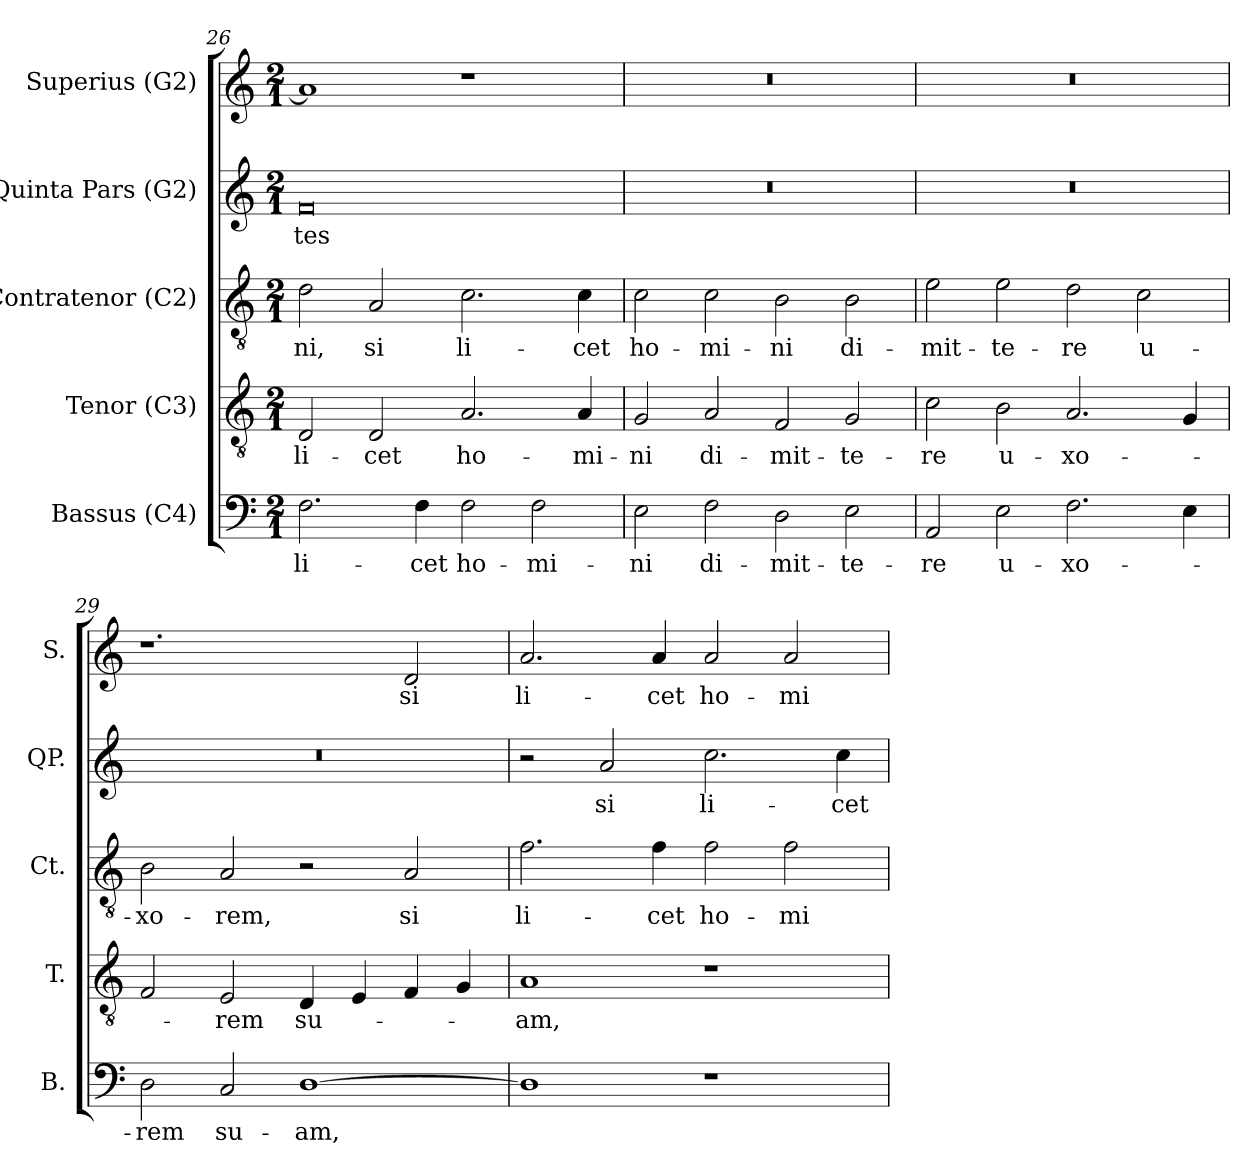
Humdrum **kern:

**kern	**text	**kern	**text	**kern	**text	**kern	**text	**kern	**text
*part5	*part5	*part4	*part4	*part3	*part3	*part2	*part2	*part1	*part1
*staff5	*staff5	*staff4	*staff4	*staff3	*staff3	*staff2	*staff2	*staff1	*staff1
*I"Bassus (C4)	*	*I"Tenor (C3)	*	*I"Contratenor (C2)	*	*I"Quinta Pars (G2)	*	*I"Superius (G2)	*
*I'B.	*	*I'T.	*	*I'Ct.	*	*I'QP.	*	*I'S.	*
*clefF4	*	*clefGv2	*	*clefGv2	*	*clefG2	*	*clefG2	*
*	*	*ITrd7c12	*	*ITrd7c12	*	*ITrd7c12	*	*	*
*k[]	*	*k[]	*	*k[]	*	*k[]	*	*k[]	*
*C:	*	*C:	*	*C:	*	*C:	*	*C:	*
*M2/1	*	*M2/1	*	*M2/1	*	*M2/1	*	*M2/1	*
=26	=26	=26	=26	=26	=26	=26	=26	=26	=26
!	!LO:LY:b:color=#000000	!	!	!	!	!	!	!	!
!	!	!	!LO:LY:b:color=#000000	!	!	!	!	!	!
!	!	!	!	!	!LO:LY:b:color=#000000	!	!	!	!
!	!	!	!	!	!	!	!LO:LY:b:color=#000000	!	!
2.Fi\	li-	2DDi/	li-	2Di\	-ni,	0Fi	-tes	1ai]	.
!	!	!	!LO:LY:b:color=#000000	!	!	!	!	!	!
!	!	!	!	!	!LO:LY:b:color=#000000	!	!	!	!
.	.	2DDi/	-cet	2AAi/	si	.	.	.	.
!	!LO:LY:b:color=#000000	!	!	!	!	!	!	!	!
4Fi\	-cet	.	.	.	.	.	.	.	.
!	!LO:LY:b:color=#000000	!	!	!	!	!	!	!	!
!	!	!	!LO:LY:b:color=#000000	!	!	!	!	!	!
!	!	!	!	!	!LO:LY:b:color=#000000	!	!	!	!
2Fi\	ho-	2.AAi/	ho-	2.Ci\	li-	.	.	1r	.
!	!LO:LY:b:color=#000000	!	!	!	!	!	!	!	!
2Fi\	-mi-	.	.	.	.	.	.	.	.
!	!	!	!LO:LY:b:color=#000000	!	!	!	!	!	!
!	!	!	!	!	!LO:LY:b:color=#000000	!	!	!	!
.	.	4AAi/	-mi-	4Ci\	-cet	.	.	.	.
=27	=27	=27	=27	=27	=27	=27	=27	=27	=27
!	!LO:LY:b:color=#000000	!	!	!	!	!	!	!	!
!	!	!	!LO:LY:b:color=#000000	!	!	!	!	!	!
!	!	!	!	!	!LO:LY:b:color=#000000	!LO:N:vis=1	!	!LO:N:vis=1	!
2Ei\	-ni	2GGi/	-ni	2Ci\	ho-	0r	.	0r	.
!	!LO:LY:b:color=#000000	!	!	!	!	!	!	!	!
!	!	!	!LO:LY:b:color=#000000	!	!	!	!	!	!
!	!	!	!	!	!LO:LY:b:color=#000000	!	!	!	!
2Fi\	di-	2AAi/	di-	2Ci\	-mi-	.	.	.	.
!	!LO:LY:b:color=#000000	!	!	!	!	!	!	!	!
!	!	!	!LO:LY:b:color=#000000	!	!	!	!	!	!
!	!	!	!	!	!LO:LY:b:color=#000000	!	!	!	!
2Di\	-mit-	2FFi/	-mit-	2BBi\	-ni	.	.	.	.
!	!LO:LY:b:color=#000000	!	!	!	!	!	!	!	!
!	!	!	!LO:LY:b:color=#000000	!	!	!	!	!	!
!	!	!	!	!	!LO:LY:b:color=#000000	!	!	!	!
2Ei\	-te-	2GGi/	-te-	2BBi\	di-	.	.	.	.
=28	=28	=28	=28	=28	=28	=28	=28	=28	=28
!	!LO:LY:b:color=#000000	!	!	!	!	!	!	!	!
!	!	!	!LO:LY:b:color=#000000	!	!	!	!	!	!
!	!	!	!	!	!LO:LY:b:color=#000000	!LO:N:vis=1	!	!LO:N:vis=1	!
2AAi/	-re	2Ci\	-re	2Ei\	-mit-	0r	.	0r	.
!	!LO:LY:b:color=#000000	!	!	!	!	!	!	!	!
!	!	!	!LO:LY:b:color=#000000	!	!	!	!	!	!
!	!	!	!	!	!LO:LY:b:color=#000000	!	!	!	!
2Ei\	u-	2BBi\	u-	2Ei\	-te-	.	.	.	.
!	!LO:LY:b:color=#000000	!	!	!	!	!	!	!	!
!	!	!	!LO:LY:b:color=#000000	!	!	!	!	!	!
!	!	!	!	!	!LO:LY:b:color=#000000	!	!	!	!
2.Fi\	-xo-	2.AAi/	-xo-	2Di\	-re	.	.	.	.
!	!	!	!	!	!LO:LY:b:color=#000000	!	!	!	!
.	.	.	.	2Ci\	u-	.	.	.	.
4Ei\	.	4GGi/	.	.	.	.	.	.	.
!!LO:LB:g=z
=29	=29	=29	=29	=29	=29	=29	=29	=29	=29
!	!LO:LY:b:color=#000000	!	!	!	!	!	!	!	!
!	!	!	!	!	!LO:LY:b:color=#000000	!LO:N:vis=1	!	!	!
2Di\	-rem	2FFi/	.	2BBi\	-xo-	0r	.	1.r	.
!	!LO:LY:b:color=#000000	!	!	!	!	!	!	!	!
!	!	!	!LO:LY:b:color=#000000	!	!	!	!	!	!
!	!	!	!	!	!LO:LY:b:color=#000000	!	!	!	!
2Ci/	su-	2EEi/	-rem	2AAi/	-rem,	.	.	.	.
!	!LO:LY:b:color=#000000	!	!	!	!	!	!	!	!
!	!	!	!LO:LY:b:color=#000000	!	!	!	!	!	!
[1Di	-am,	4DDi/	su-	2r	.	.	.	.	.
.	.	4EEi/	.	.	.	.	.	.	.
!	!	!	!	!	!LO:LY:b:color=#000000	!	!	!	!
!	!	!	!	!	!	!	!	!	!LO:LY:b:color=#000000
.	.	4FFi/	.	2AAi/	si	.	.	2di/	si
.	.	4GGi/	.	.	.	.	.	.	.
=30	=30	=30	=30	=30	=30	=30	=30	=30	=30
!	!	!	!LO:LY:b:color=#000000	!	!	!	!	!	!
!	!	!	!	!	!LO:LY:b:color=#000000	!	!	!	!
!	!	!	!	!	!	!	!	!	!LO:LY:b:color=#000000
1Di]	.	1AAi	-am,	2.Fi\	li-	2r	.	2.ai/	li-
!	!	!	!	!	!	!	!LO:LY:b:color=#000000	!	!
.	.	.	.	.	.	2Ai/	si	.	.
!	!	!	!	!	!LO:LY:b:color=#000000	!	!	!	!
!	!	!	!	!	!	!	!	!	!LO:LY:b:color=#000000
.	.	.	.	4Fi\	-cet	.	.	4ai/	-cet
!	!	!	!	!	!LO:LY:b:color=#000000	!	!	!	!
!	!	!	!	!	!	!	!LO:LY:b:color=#000000	!	!
!	!	!	!	!	!	!	!	!	!LO:LY:b:color=#000000
1r	.	1r	.	2Fi\	ho-	2.ci\	li-	2ai/	ho-
!	!	!	!	!	!LO:LY:b:color=#000000	!	!	!	!
!	!	!	!	!	!	!	!	!	!LO:LY:b:color=#000000
.	.	.	.	2Fi\	-mi-	.	.	2ai/	-mi-
!	!	!	!	!	!	!	!LO:LY:b:color=#000000	!	!
.	.	.	.	.	.	4ci\	-cet	.	.
=	=	=	=	=	=	=	=	=	=
*-	*-	*-	*-	*-	*-	*-	*-	*-	*-
